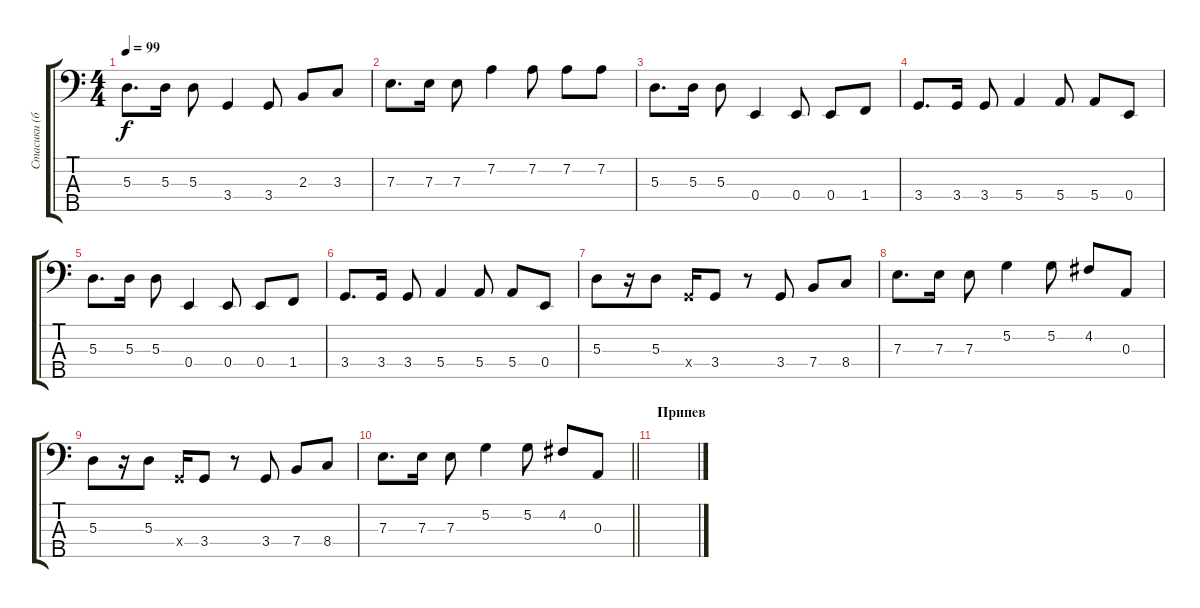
\track ("Стасики (бас)" "Стасики (б") {instrument electricbassfinger}
\staff {score tabs}
\tuning (G2 D2 A1 E1 B0) {hide}
\ts (4 4)
\tempo 99
\clef f4
\ks c
5.3.8{d dy f} 5.3.16 5.3.8 3.4.4 3.4.8 2.3.8 3.3.8 |
7.3.8{d} 7.3.16 7.3.8 7.2.4 7.2.8 7.2.8 7.2.8 |
5.3.8{d} 5.3.16 5.3.8 0.4.4 0.4.8 0.4.8 1.4.8 |
3.4.8{d} 3.4.16 3.4.8 5.4.4 5.4.8 5.4.8 0.4.8 |
5.3.8{d} 5.3.16 5.3.8 0.4.4 0.4.8 0.4.8 1.4.8 |
3.4.8{d} 3.4.16 3.4.8 5.4.4 5.4.8 5.4.8 0.4.8 |
5.3.8 r.16 5.3.8 3.4{x}.16 3.4.8 r.8 3.4.8 7.4.8 8.4.8 |
7.3.8{d} 7.3.16 7.3.8 5.2.4 5.2.8 4.2.8 0.3.8 |
5.3.8 r.16 5.3.8 3.4{x}.16 3.4.8 r.8 3.4.8 7.4.8 8.4.8 |
\barLineRight lightlight
7.3.8{d} 7.3.16 7.3.8 5.2.4 5.2.8 4.2.8 0.3.8 |
\section ("" "Припев")
